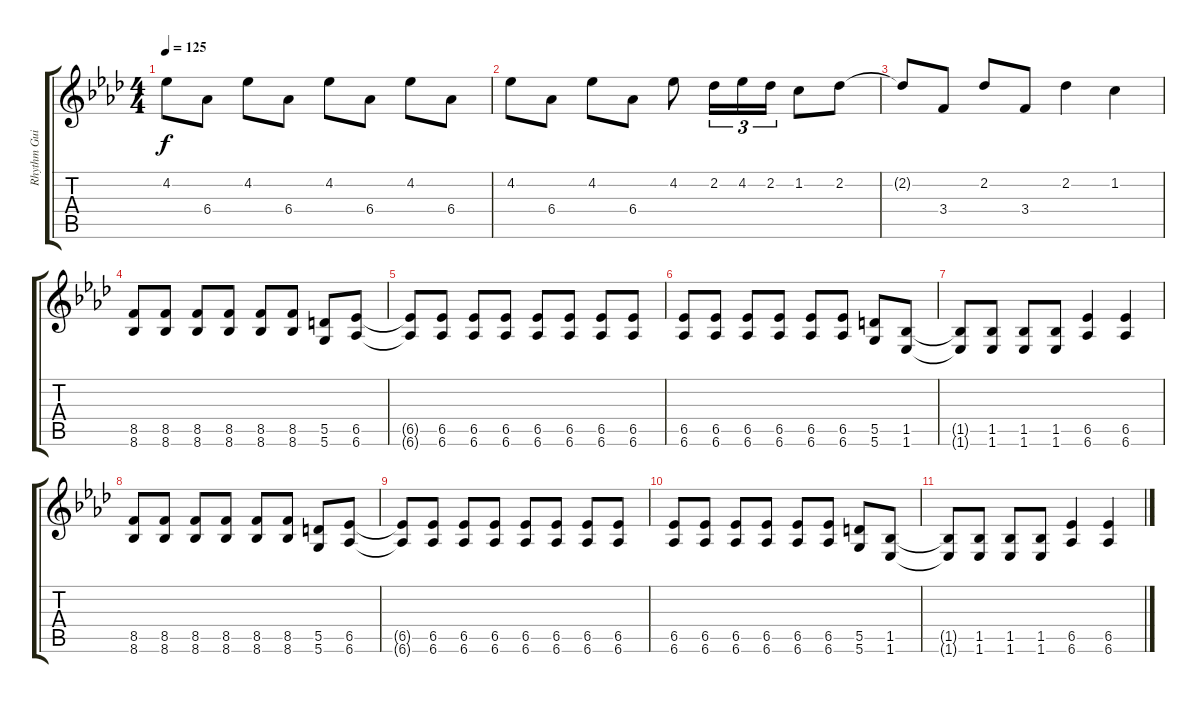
\track ("Rhythm Guitar" "Rhythm Gui") {instrument distortionguitar}
\staff {score tabs}
\tuning (E4 B3 G3 D3 A2 D2) {hide}
\ts (4 4)
\tempo 125
\clef g2
\ks fminor
4.2{t}.8{dy f} 6.4.8 4.2.8 6.4.8 4.2.8 6.4.8 4.2.8 6.4.8 |
4.2.8 6.4.8 4.2.8 6.4.8 4.2.8 2.2.16{tu (3 2)} 4.2.16{tu (3 2)} 2.2.16{tu (3 2)} 1.2.8 2.2.8 |
2.2{t}.8 3.4.8 2.2.8 3.4.8 2.2.4 1.2.4 |
(8.5 8.6).8 (8.5 8.6).8 (8.5 8.6).8 (8.5 8.6).8 (8.5 8.6).8 (8.5 8.6).8 (5.5 5.6).8 (6.5 6.6).8 |
(6.5{t} 6.6{t}).8 (6.5 6.6).8 (6.5 6.6).8 (6.5 6.6).8 (6.5 6.6).8 (6.5 6.6).8 (6.5 6.6).8 (6.5 6.6).8 |
(6.5 6.6).8 (6.5 6.6).8 (6.5 6.6).8 (6.5 6.6).8 (6.5 6.6).8 (6.5 6.6).8 (5.5 5.6).8 (1.5 1.6).8 |
(1.5{t} 1.6{t}).8 (1.5 1.6).8 (1.5 1.6).8 (1.5 1.6).8 (6.5 6.6).4 (6.5 6.6).4 |
(8.5 8.6).8 (8.5 8.6).8 (8.5 8.6).8 (8.5 8.6).8 (8.5 8.6).8 (8.5 8.6).8 (5.5 5.6).8 (6.5 6.6).8 |
(6.5{t} 6.6{t}).8 (6.5 6.6).8 (6.5 6.6).8 (6.5 6.6).8 (6.5 6.6).8 (6.5 6.6).8 (6.5 6.6).8 (6.5 6.6).8 |
(6.5 6.6).8 (6.5 6.6).8 (6.5 6.6).8 (6.5 6.6).8 (6.5 6.6).8 (6.5 6.6).8 (5.5 5.6).8 (1.5 1.6).8 |
(1.5{t} 1.6{t}).8 (1.5 1.6).8 (1.5 1.6).8 (1.5 1.6).8 (6.5 6.6).4 (6.5 6.6).4
